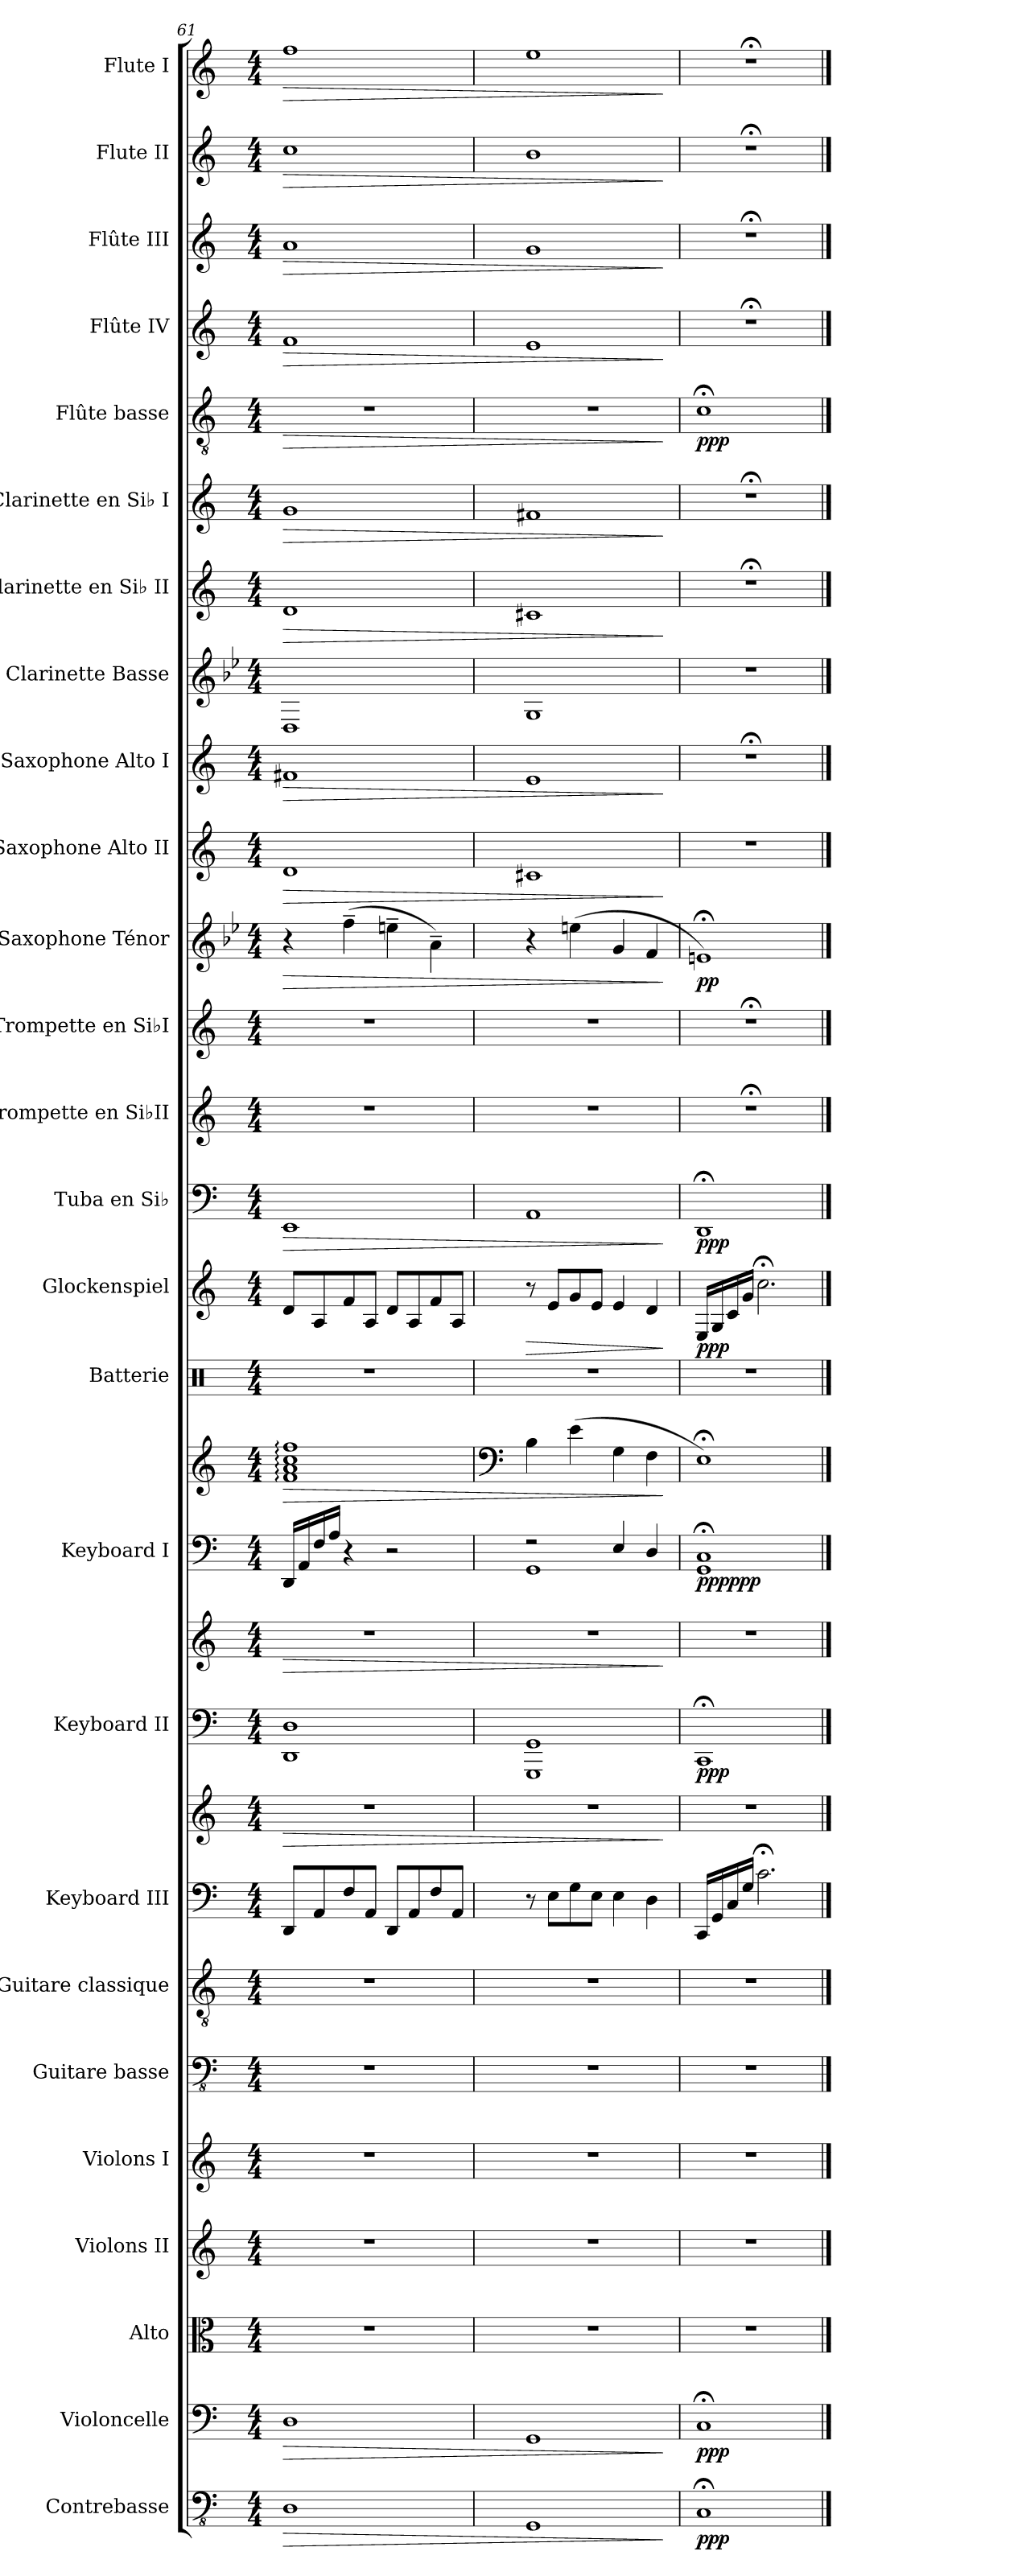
**kern	**dynam	**kern	**dynam	**kern	**kern	**kern	**kern	**kern	**kern	**kern	**dynam	**kern	**kern	**dynam	**kern	**kern	**dynam	**kern	**kern	**dynam	**kern	**dynam	**kern	**kern	**kern	**dynam	**kern	**dynam	**kern	**dynam	**kern	**kern	**dynam	**kern	**dynam	**kern	**dynam	**kern	**dynam	**kern	**dynam	**kern	**dynam	**kern	**dynam
*part26	*part26	*part25	*part25	*part24	*part23	*part22	*part21	*part20	*part19	*part19	*part19	*part18	*part18	*part18	*part17	*part17	*part17	*part16	*part15	*part15	*part14	*part14	*part13	*part12	*part11	*part11	*part10	*part10	*part9	*part9	*part8	*part7	*part7	*part6	*part6	*part5	*part5	*part4	*part4	*part3	*part3	*part2	*part2	*part1	*part1
*staff29	*staff29	*staff28	*staff28	*staff27	*staff26	*staff25	*staff24	*staff23	*staff22	*staff21	*staff21/22	*staff20	*staff19	*staff19/20	*staff18	*staff17	*staff17/18	*staff16	*staff15	*staff15	*staff14	*staff14	*staff13	*staff12	*staff11	*staff11	*staff10	*staff10	*staff9	*staff9	*staff8	*staff7	*staff7	*staff6	*staff6	*staff5	*staff5	*staff4	*staff4	*staff3	*staff3	*staff2	*staff2	*staff1	*staff1
*I"Contrebasse	*	*I"Violoncelle	*	*I"Alto	*I"Violons II	*I"Violons I	*I"Guitare basse	*I"Guitare classique	*I"Keyboard III	*	*	*I"Keyboard II	*	*	*I"Keyboard I	*	*	*I"Batterie	*I"Glockenspiel	*	*I"Tuba en Si♭	*	*I"Trompette en Si♭II	*I"Trompette en Si♭I	*I"Saxophone Ténor	*	*I"Saxophone Alto II	*	*I"Saxophone Alto I	*	*I"Clarinette Basse	*I"Clarinette en Si♭ II	*	*I"Clarinette en Si♭ I	*	*I"Flûte basse	*	*I"Flûte IV	*	*I"Flûte III	*	*I"Flute II	*	*I"Flute I	*
*I'Cb.	*	*I'Vlc	*	*I'Al.	*I'Vln. II	*I'Vln. I	*I'Guit. B.	*I'Guit.	*I'Kb. III	*	*	*I'Kb. II	*	*	*I'KB. I	*	*	*I'Batt.	*I'Glock.	*	*I'Tu. Si♭	*	*I'Tromp. Si♭II	*I'Tromp. Si♭I	*I'Sax. T.	*	*I'Sax. II	*	*I'Sax. I	*	*I'Cl. basse	*	*	*	*	*I'Fl. B.	*	*I'Fl. IV	*	*I'Fl. III	*	*I'Fl. II	*	*I'Fl. I	*
*clefFv4	*	*clefF4	*	*clefC3	*clefG2	*clefG2	*clefFv4	*clefGv2	*clefF4	*clefG2	*	*clefF4	*clefG2	*	*clefF4	*clefG2	*	*clefX	*clefG2	*	*clefF4	*	*clefG2	*clefG2	*clefG2	*	*clefG2	*	*clefG2	*	*clefG2	*clefG2	*	*clefG2	*	*clefGv2	*	*clefG2	*	*clefG2	*	*clefG2	*	*clefG2	*
*	*	*	*	*	*	*	*	*	*	*	*	*	*	*	*	*	*	*	*ITrd-14c-24	*	*ITrd1c2	*	*ITrd1c2	*ITrd1c2	*ITrd8c14	*	*ITrd5c9	*	*ITrd5c9	*	*ITrd8c14	*ITrd1c2	*	*ITrd1c2	*	*	*	*	*	*	*	*	*	*	*
*k[]	*	*k[]	*	*k[]	*k[]	*k[]	*k[]	*k[]	*k[]	*k[]	*	*k[]	*k[]	*	*k[]	*k[]	*	*k[]	*k[]	*	*k[b-e-]	*	*k[b-e-]	*k[b-e-]	*k[b-e-]	*	*k[b-e-a-]	*	*k[b-e-a-]	*	*k[b-e-]	*k[b-e-]	*	*k[b-e-]	*	*k[]	*	*k[]	*	*k[]	*	*k[]	*	*k[]	*
*M4/4	*	*M4/4	*	*M4/4	*M4/4	*M4/4	*M4/4	*M4/4	*M4/4	*M4/4	*	*M4/4	*M4/4	*	*M4/4	*M4/4	*	*M4/4	*M4/4	*	*M4/4	*	*M4/4	*M4/4	*M4/4	*	*M4/4	*	*M4/4	*	*M4/4	*M4/4	*	*M4/4	*	*M4/4	*	*M4/4	*	*M4/4	*	*M4/4	*	*M4/4	*
=61	=61	=61	=61	=61	=61	=61	=61	=61	=61	=61	=61	=61	=61	=61	=61	=61	=61	=61	=61	=61	=61	=61	=61	=61	=61	=61	=61	=61	=61	=61	=61	=61	=61	=61	=61	=61	=61	=61	=61	=61	=61	=61	=61	=61	=61
!	!LO:HP:b	!	!LO:HP:b	!	!	!	!	!	!	!	!LO:HP:b	!	!	!LO:HP:b	!	!	!LO:HP:b	!	!	!	!	!LO:HP:b	!	!	!	!LO:HP:b	!	!LO:HP:b	!	!LO:HP:b	!	!	!LO:HP:b	!	!LO:HP:b	!	!LO:HP:b	!	!LO:HP:b	!	!LO:HP:b	!	!LO:HP:b	!	!LO:HP:b
1DD	>	1D	>	1r	1r	1r	1r	1r	8DD/L	1r	>	1DD 1D	1r	>	16DD/LL	1f: 1a: 1cc: 1ff:	>	1r	8ddd/L	.	1DD	>	1r	1r	4r	>	1F	>	1An	>	1DD	1c	>	1f	>	1r	>	1f	>	1a	>	1cc	>	1ff	>
.	.	.	.	.	.	.	.	.	.	.	.	.	.	.	16AA/	.	.	.	.	.	.	.	.	.	.	.	.	.	.	.	.	.	.	.	.	.	.	.	.	.	.	.	.	.	.
.	.	.	.	.	.	.	.	.	8AA/	.	.	.	.	.	16F/	.	.	.	8aa/	.	.	.	.	.	.	.	.	.	.	.	.	.	.	.	.	.	.	.	.	.	.	.	.	.	.
.	.	.	.	.	.	.	.	.	.	.	.	.	.	.	16A/JJ	.	.	.	.	.	.	.	.	.	.	.	.	.	.	.	.	.	.	.	.	.	.	.	.	.	.	.	.	.	.
.	.	.	.	.	.	.	.	.	8F/	.	.	.	.	.	4r	.	.	.	8fff/	.	.	.	.	.	(4f~\	.	.	.	.	.	.	.	.	.	.	.	.	.	.	.	.	.	.	.	.
.	.	.	.	.	.	.	.	.	8AA/J	.	.	.	.	.	.	.	.	.	8aa/J	.	.	.	.	.	.	.	.	.	.	.	.	.	.	.	.	.	.	.	.	.	.	.	.	.	.
.	.	.	.	.	.	.	.	.	8DD/L	.	.	.	.	.	2r	.	.	.	8ddd/L	.	.	.	.	.	4en~\	.	.	.	.	.	.	.	.	.	.	.	.	.	.	.	.	.	.	.	.
.	.	.	.	.	.	.	.	.	8AA/	.	.	.	.	.	.	.	.	.	8aa/	.	.	.	.	.	.	.	.	.	.	.	.	.	.	.	.	.	.	.	.	.	.	.	.	.	.
.	.	.	.	.	.	.	.	.	8F/	.	.	.	.	.	.	.	.	.	8fff/	.	.	.	.	.	4A~\)	.	.	.	.	.	.	.	.	.	.	.	.	.	.	.	.	.	.	.	.
.	.	.	.	.	.	.	.	.	8AA/J	.	.	.	.	.	.	.	.	.	8aa/J	.	.	.	.	.	.	.	.	.	.	.	.	.	.	.	.	.	.	.	.	.	.	.	.	.	.
=62	=62	=62	=62	=62	=62	=62	=62	=62	=62	=62	=62	=62	=62	=62	=62	=62	=62	=62	=62	=62	=62	=62	=62	=62	=62	=62	=62	=62	=62	=62	=62	=62	=62	=62	=62	=62	=62	=62	=62	=62	=62	=62	=62	=62	=62
*	*	*	*	*	*	*	*	*	*	*	*	*	*	*	*	*clefF4	*	*	*	*	*	*	*	*	*	*	*	*	*	*	*	*	*	*	*	*	*	*	*	*	*	*	*	*	*
*	*	*	*	*	*	*	*	*	*	*	*	*	*	*	*^	*	*	*	*	*	*	*	*	*	*	*	*	*	*	*	*	*	*	*	*	*	*	*	*	*	*	*	*	*	*
!	!	!	!	!	!	!	!	!	!	!	!	!	!	!	!	!	!	!	!	!	!LO:HP:b	!	!	!	!	!	!	!	!	!	!	!	!	!	!	!	!	!	!	!	!	!	!	!	!	!
1GGG	.	1GG	.	1r	1r	1r	1r	1r	8r	1r	.	1GGG 1GG	1r	.	2r	1GG	4B\	.	1r	8r	>	1GG	.	1r	1r	4r	.	1En	.	1G	.	1GG	1Bn	.	1en	.	1r	.	1e	.	1g	.	1b	.	1ee	.
.	.	.	.	.	.	.	.	.	8E\L	.	.	.	.	.	.	.	.	.	.	8eee/L	.	.	.	.	.	.	.	.	.	.	.	.	.	.	.	.	.	.	.	.	.	.	.	.	.	.
.	.	.	.	.	.	.	.	.	8G\	.	.	.	.	.	.	.	(4e\	.	.	8ggg/	.	.	.	.	.	(4en\	.	.	.	.	.	.	.	.	.	.	.	.	.	.	.	.	.	.	.	.
.	.	.	.	.	.	.	.	.	8E\J	.	.	.	.	.	.	.	.	.	.	8eee/J	.	.	.	.	.	.	.	.	.	.	.	.	.	.	.	.	.	.	.	.	.	.	.	.	.	.
.	.	.	.	.	.	.	.	.	4E\	.	.	.	.	.	4E/	.	4G\	.	.	4eee/	.	.	.	.	.	4G/	.	.	.	.	.	.	.	.	.	.	.	.	.	.	.	.	.	.	.	.
.	.	.	.	.	.	.	.	.	4D\	.	.	.	.	.	4D/	.	4F\	.	.	4ddd/	.	.	.	.	.	4F/	.	.	.	.	.	.	.	.	.	.	.	.	.	.	.	.	.	.	.	.
*	*	*	*	*	*	*	*	*	*	*	*	*	*	*	*v	*v	*	*	*	*	*	*	*	*	*	*	*	*	*	*	*	*	*	*	*	*	*	*	*	*	*	*	*	*	*	*
.	]	.	]	.	.	.	.	.	.	.	]	.	.	]	.	.	]	.	.	]	.	]	.	.	.	]	.	]	.	]	.	.	]	.	]	.	]	.	]	.	]	.	]	.	]
=63	=63	=63	=63	=63	=63	=63	=63	=63	=63	=63	=63	=63	=63	=63	=63	=63	=63	=63	=63	=63	=63	=63	=63	=63	=63	=63	=63	=63	=63	=63	=63	=63	=63	=63	=63	=63	=63	=63	=63	=63	=63	=63	=63	=63	=63
!	!LO:DY:b	!	!LO:DY:b	!	!	!	!	!	!	!	!	!	!	!LO:DY:b=2	!	!	!LO:DY:b=2	!	!	!	!	!	!	!	!	!	!	!	!	!	!	!	!	!	!	!	!	!	!	!	!	!	!	!	!
!	!	!	!	!	!	!	!	!	!	!	!	!	!	!	!	!	!LO:DY:n=1:b	!	!	!LO:DY:b	!	!LO:DY:b	!	!	!	!LO:DY:b	!	!	!	!	!	!	!	!	!	!	!LO:DY:b	!	!	!	!	!	!	!	!
1CC;<	ppp	1C;<	ppp	1r	1r	1r	1r	1r	16CC/LL	1r	.	1CC;<	1r	ppp	1GG;< 1C;<	1E;<)	ppp ppp	1r	16ee/LL	ppp	1CC;<	ppp	1r;<	1r;<	1En;<)	pp	1r	.	1r;<	.	1r	1r;<	.	1r;<	.	1c;<	ppp	1r;<	.	1r;<	.	1r;<	.	1r;<	.
.	.	.	.	.	.	.	.	.	16GG/	.	.	.	.	.	.	.	.	.	16gg/	.	.	.	.	.	.	.	.	.	.	.	.	.	.	.	.	.	.	.	.	.	.	.	.	.	.
.	.	.	.	.	.	.	.	.	16C/	.	.	.	.	.	.	.	.	.	16ccc/	.	.	.	.	.	.	.	.	.	.	.	.	.	.	.	.	.	.	.	.	.	.	.	.	.	.
.	.	.	.	.	.	.	.	.	16G/JJ	.	.	.	.	.	.	.	.	.	16ggg/JJ	.	.	.	.	.	.	.	.	.	.	.	.	.	.	.	.	.	.	.	.	.	.	.	.	.	.
.	.	.	.	.	.	.	.	.	2.c;<\	.	.	.	.	.	.	.	.	.	2.cccc;<\	.	.	.	.	.	.	.	.	.	.	.	.	.	.	.	.	.	.	.	.	.	.	.	.	.	.
==	==	==	==	==	==	==	==	==	==	==	==	==	==	==	==	==	==	==	==	==	==	==	==	==	==	==	==	==	==	==	==	==	==	==	==	==	==	==	==	==	==	==	==	==	==
*-	*-	*-	*-	*-	*-	*-	*-	*-	*-	*-	*-	*-	*-	*-	*-	*-	*-	*-	*-	*-	*-	*-	*-	*-	*-	*-	*-	*-	*-	*-	*-	*-	*-	*-	*-	*-	*-	*-	*-	*-	*-	*-	*-	*-	*-
